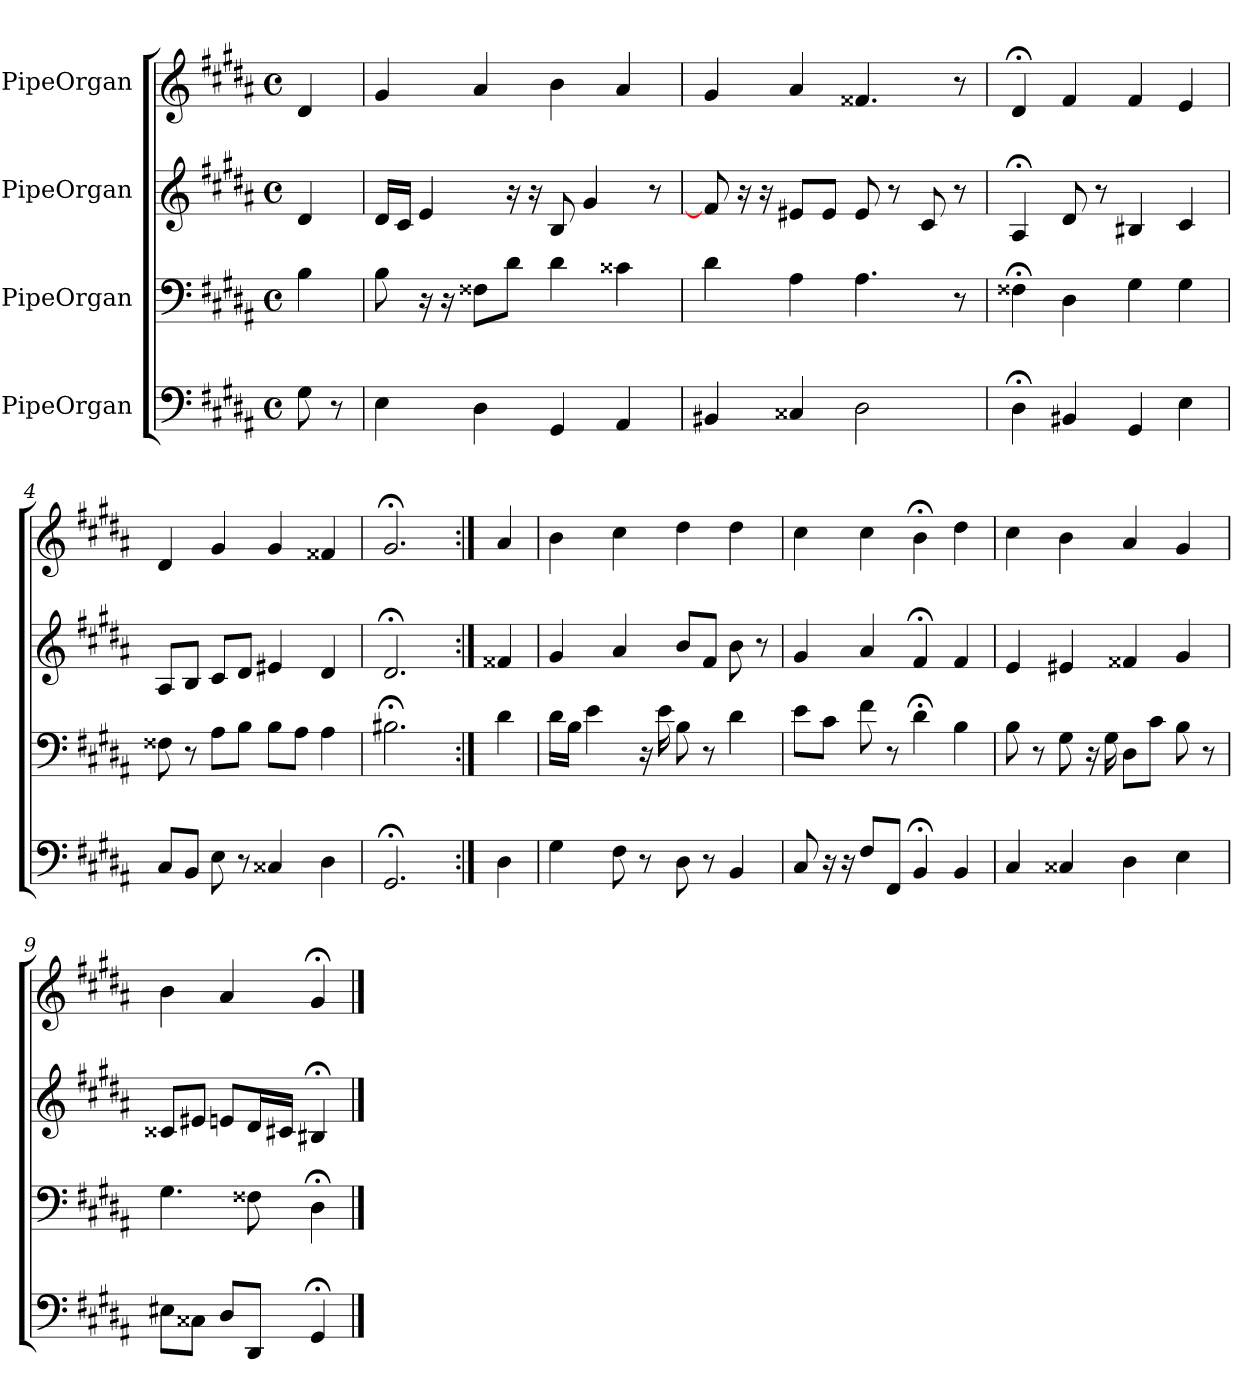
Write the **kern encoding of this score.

**kern	**kern	**kern	**kern
*part4	*part3	*part2	*part1
*staff4	*staff3	*staff2	*staff1
*I"PipeOrgan	*I"PipeOrgan	*I"PipeOrgan	*I"PipeOrgan
*clefF4	*clefF4	*clefG2	*clefG2
*k[f#c#g#d#a#]	*k[f#c#g#d#a#]	*k[f#c#g#d#a#]	*k[f#c#g#d#a#]
*g#:	*g#:	*g#:	*g#:
*M4/4	*M4/4	*M4/4	*M4/4
*met(c)	*met(c)	*met(c)	*met(c)
*MM60	*MM60	*MM60	*MM60
=	=	=	=
8G#	4B	4d#	4d#
8r	.	.	.
=1	=1	=1	=1
4E	8B	16d#/LL	4g#
.	.	16c#/JJ	.
.	16r	4e	.
.	16r	.	.
4D#	8F##X\L	.	4a#
.	8d#\J	16r	.
.	.	16r	.
4GG#	4d#	8B	4b
.	.	4g#	.
4AA#	4c##X	.	4a#
.	.	8r	.
=2	=2	=2	=2
4BB#X	4d#	8f#]	4g#
.	.	16r	.
.	.	16r	.
4C##X	4A#	8e#X/L	4a#
.	.	8e#/J	.
2D#	4.A#	8e#	4.f##X
.	.	8r	.
.	.	8c#	.
.	8r	8r	8r
=3	=3	=3	=3
4D#;<	4F##X;<	4A#;<	4d#;<
4BB#X	4D#	8d#	4f#
.	.	8r	.
4GG#	4G#	4B#X	4f#
4E	4G#	4c#	4e
=4	=4	=4	=4
8C#/L	8F##X	8A#/L	4d#
8BB/J	8r	8B/J	.
8E	8A#\L	8c#/L	4g#
8r	8B\J	8d#/J	.
4C##X	8B\L	4e#X	4g#
.	8A#\J	.	.
4D#	4A#	4d#	4f##X
=5	=5	=5	=5
2.GG#;<	2.B#X;<	2.d#;<	2.g#;<
=:|!	=:|!	=:|!	=:|!
4D#	4d#	4f##X	4a#
=6	=6	=6	=6
4G#	16d#\LL	4g#	4b
.	16B\JJ	.	.
.	4e	.	.
8F#	.	4a#	4cc#
8r	16r	.	.
.	16e	.	.
8D#	8B	8b/L	4dd#
8r	8r	8f#/J	.
4BB	4d#	8b	4dd#
.	.	8r	.
=7	=7	=7	=7
8C#	8e\L	4g#	4cc#
16r	8c#\J	.	.
16r	.	.	.
8F#/L	8f#	4a#	4cc#
8FF#/J	8r	.	.
4BB;<	4d#;<	4f#;<	4b;<
4BB	4B	4f#	4dd#
=8	=8	=8	=8
4C#	8B	4e	4cc#
.	8r	.	.
4C##X	8G#	4e#X	4b
.	16r	.	.
.	16G#	.	.
4D#	8D#\L	4f##X	4a#
.	8c#\J	.	.
4E	8B	4g#	4g#
.	8r	.	.
=9	=9	=9	=9
8E#X\L	4.G#	8c##X/L	4b
8C##X\J	.	8e#X/J	.
8D#/L	.	8en/L	4a#
8DD#/J	8F##X	16d#/L	.
.	.	16c#X/JJ	.
4GG#;<	4D#;<	4B#X;<	4g#;<
==	==	==	==
*-	*-	*-	*-
